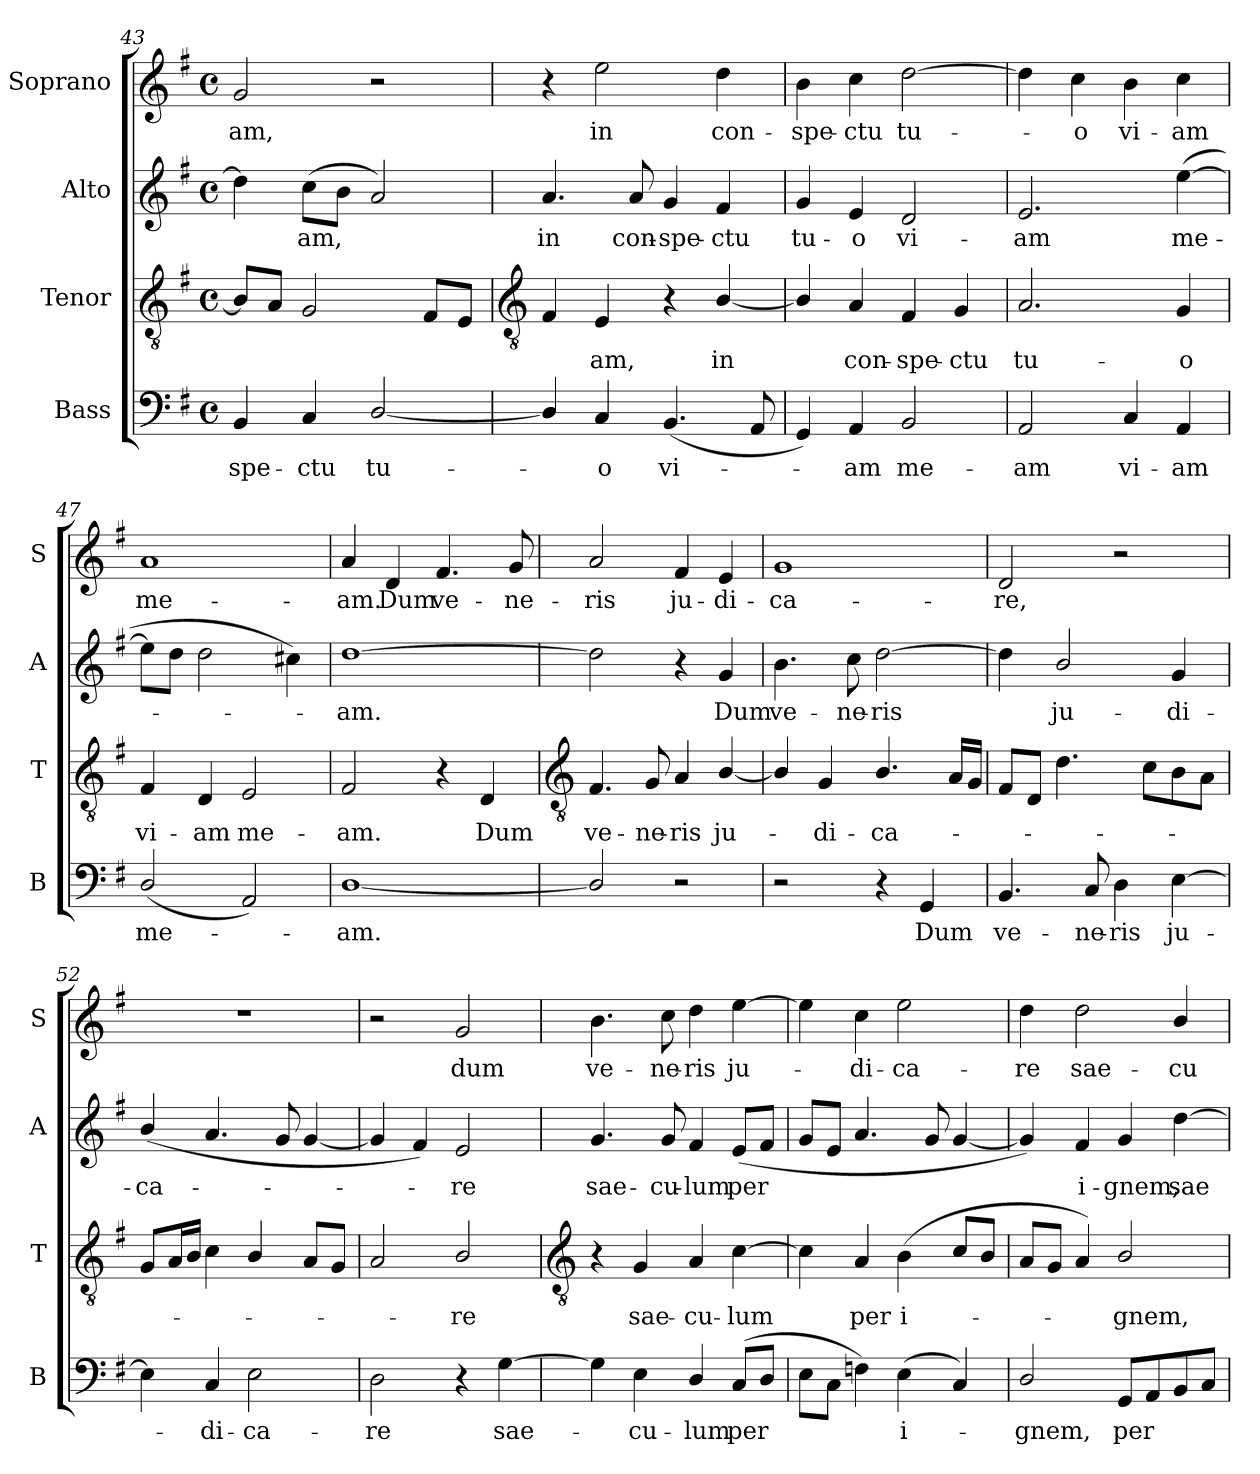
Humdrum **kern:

**kern	**text	**kern	**text	**kern	**text	**kern	**text
*part4	*part4	*part3	*part3	*part2	*part2	*part1	*part1
*staff4	*staff4	*staff3	*staff3	*staff2	*staff2	*staff1	*staff1
*I"Bass	*	*I"Tenor	*	*I"Alto	*	*I"Soprano	*
*I'B	*	*I'T	*	*I'A	*	*I'S	*
*clefF4	*	*clefGv2	*	*clefG2	*	*clefG2	*
*k[f#]	*	*k[f#]	*	*k[f#]	*	*k[f#]	*
*G:	*	*G:	*	*G:	*	*G:	*
*M4/4	*	*M4/4	*	*M4/4	*	*M4/4	*
*met(c)	*	*met(c)	*	*met(c)	*	*met(c)	*
=43	=43	=43	=43	=43	=43	=43	=43
!	!LO:LY:b	!	!	!	!	!	!LO:LY:b
4BB	-spe-	8BL]	.	4dd]	.	2g	am,
.	.	8AJ	.	.	.	.	.
!	!LO:LY:b	!	!	!	!LO:LY:b	!	!
4C	-ctu	2G	.	(>8ccL	am,	.	.
.	.	.	.	8bJ	.	.	.
!	!LO:LY:b	!	!	!	!	!	!
[2D/	tu-	.	.	2a)	.	2r	.
.	.	8F#L	.	.	.	.	.
.	.	8EJ	.	.	.	.	.
!!LO:LB:g=z
=44	=44	=44	=44	=44	=44	=44	=44
*	*	*clefGv2	*	*	*	*	*
!	!	!	!	!	!LO:LY:b	!	!
4D/]	.	4F#	.	4.a	in	4r	.
!	!LO:LY:b	!	!LO:LY:b	!	!	!	!LO:LY:b
4C	o	4E	am,	.	.	2ee	in
!	!	!	!	!	!LO:LY:b	!	!
.	.	.	.	8a	con-	.	.
!	!LO:LY:b	!	!	!	!LO:LY:b	!	!
(<4.BB	vi-	4r	.	4g	-spe-	.	.
!	!	!	!LO:LY:b	!	!LO:LY:b	!	!LO:LY:b
.	.	[4B/	in	4f#	-ctu	4dd	con-
8AA	.	.	.	.	.	.	.
=45	=45	=45	=45	=45	=45	=45	=45
!	!	!	!	!	!LO:LY:b	!	!LO:LY:b
4GG)	.	4B/]	.	4g	tu-	4b	-spe-
!	!LO:LY:b	!	!LO:LY:b	!	!LO:LY:b	!	!LO:LY:b
4AA	am	4A	con-	4e	-o	4cc	-ctu
!	!LO:LY:b	!	!LO:LY:b	!	!LO:LY:b	!	!LO:LY:b
2BB	me-	4F#	-spe-	2d	vi-	[2dd	tu-
!	!	!	!LO:LY:b	!	!	!	!
.	.	4G	-ctu	.	.	.	.
=46	=46	=46	=46	=46	=46	=46	=46
!	!LO:LY:b	!	!LO:LY:b	!	!LO:LY:b	!	!
2AA	-am	2.A	tu-	2.e	-am	4dd]	.
!	!	!	!	!	!	!	!LO:LY:b
.	.	.	.	.	.	4cc	o
!	!LO:LY:b	!	!	!	!	!	!LO:LY:b
4C	vi-	.	.	.	.	4b	vi-
!	!LO:LY:b	!	!LO:LY:b	!	!LO:LY:b	!	!LO:LY:b
4AA	-am	4G	-o	(>[4ee	me-	4cc	-am
=47	=47	=47	=47	=47	=47	=47	=47
!	!LO:LY:b	!	!LO:LY:b	!	!	!	!LO:LY:b
(<2D/	me-	4F#	vi-	8eeL]	.	1a	me-
.	.	.	.	8ddJ	.	.	.
!	!	!	!LO:LY:b	!	!	!	!
.	.	4D	-am	2dd	.	.	.
!	!	!	!LO:LY:b	!	!	!	!
2AA)	.	2E	me-	.	.	.	.
.	.	.	.	4cc#X)	.	.	.
=48	=48	=48	=48	=48	=48	=48	=48
!	!LO:LY:b	!	!LO:LY:b	!	!LO:LY:b	!	!LO:LY:b
[1D/	am.	2F#	-am.	[1dd	am.	4a	-am.
!	!	!	!	!	!	!	!LO:LY:b
.	.	.	.	.	.	4d	Dum
!	!	!	!	!	!	!	!LO:LY:b
.	.	4r	.	.	.	4.f#	ve-
!	!	!	!LO:LY:b	!	!	!	!
.	.	4D	Dum	.	.	.	.
!	!	!	!	!	!	!	!LO:LY:b
.	.	.	.	.	.	8g	-ne-
!!LO:LB:g=z
=49	=49	=49	=49	=49	=49	=49	=49
*	*	*clefGv2	*	*	*	*	*
!	!	!	!LO:LY:b	!	!	!	!LO:LY:b
2D/]	.	4.F#	ve-	2dd]	.	2a	-ris
!	!	!	!LO:LY:b	!	!	!	!
.	.	8G	-ne-	.	.	.	.
!	!	!	!LO:LY:b	!	!	!	!LO:LY:b
2r	.	4A	-ris	4r	.	4f#	ju-
!	!	!	!LO:LY:b	!	!LO:LY:b	!	!LO:LY:b
.	.	[4B/	ju-	4g	Dum	4e	-di-
=50	=50	=50	=50	=50	=50	=50	=50
!	!	!	!	!	!LO:LY:b	!	!LO:LY:b
2r	.	4B/]	.	4.b	ve-	1g	-ca-
!	!	!	!LO:LY:b	!	!	!	!
.	.	4G	di-	.	.	.	.
!	!	!	!	!	!LO:LY:b	!	!
.	.	.	.	8cc	-ne-	.	.
!	!	!	!LO:LY:b	!	!LO:LY:b	!	!
4r	.	4.B/	-ca-	[2dd	-ris	.	.
!	!LO:LY:b	!	!	!	!	!	!
4GG	Dum	.	.	.	.	.	.
.	.	16ALL	.	.	.	.	.
.	.	16GJJ	.	.	.	.	.
=51	=51	=51	=51	=51	=51	=51	=51
!	!LO:LY:b	!	!	!	!	!	!LO:LY:b
4.BB	ve-	8F#L	.	4dd]	.	2d	-re,
.	.	8DJ	.	.	.	.	.
!	!	!	!	!	!LO:LY:b	!	!
.	.	4.d	.	2b/	ju-	.	.
!	!LO:LY:b	!	!	!	!	!	!
8C	-ne-	.	.	.	.	.	.
!	!LO:LY:b	!	!	!	!	!	!
4D	-ris	.	.	.	.	2r	.
.	.	8cL	.	.	.	.	.
!	!LO:LY:b	!	!	!	!LO:LY:b	!	!
[4E	ju-	8B	.	4g	-di-	.	.
.	.	8AJ	.	.	.	.	.
=52	=52	=52	=52	=52	=52	=52	=52
!	!	!	!	!	!LO:LY:b	!	!
4E]	.	8GL	.	(<4b/	-ca-	1r	.
.	.	16AL	.	.	.	.	.
.	.	16BJJ	.	.	.	.	.
!	!LO:LY:b	!	!	!	!	!	!
4C	di-	4c	.	4.a	.	.	.
!	!LO:LY:b	!	!	!	!	!	!
2E	-ca-	4B/	.	.	.	.	.
.	.	.	.	8g	.	.	.
.	.	8AL	.	[4g	.	.	.
.	.	8GJ	.	.	.	.	.
=53	=53	=53	=53	=53	=53	=53	=53
!	!LO:LY:b	!	!	!	!	!	!
2D	-re	2A	.	4g]	.	2r	.
.	.	.	.	4f#)	.	.	.
!	!	!	!LO:LY:b	!	!LO:LY:b	!	!LO:LY:b
4r	.	2B/	re	2e	re	2g	dum
!	!LO:LY:b	!	!	!	!	!	!
[4G	sae-	.	.	.	.	.	.
!!LO:LB:g=z
=54	=54	=54	=54	=54	=54	=54	=54
*	*	*clefGv2	*	*	*	*	*
!	!	!	!	!	!LO:LY:b	!	!LO:LY:b
4G]	.	4r	.	4.g	sae-	4.b	ve-
!	!LO:LY:b	!	!LO:LY:b	!	!	!	!
4E	cu-	4G	sae-	.	.	.	.
!	!	!	!	!	!LO:LY:b	!	!LO:LY:b
.	.	.	.	8g	-cu-	8cc	-ne-
!	!LO:LY:b	!	!LO:LY:b	!	!LO:LY:b	!	!LO:LY:b
4D/	-lum	4A	-cu-	4f#	-lum	4dd	-ris
!	!LO:LY:b	!	!LO:LY:b	!	!LO:LY:b	!	!LO:LY:b
(>8CL	per	[4c	-lum	(<8eL	per	[4ee	ju-
8DJ	.	.	.	8f#J	.	.	.
=55	=55	=55	=55	=55	=55	=55	=55
8EL	.	4c]	.	8gL	.	4ee]	.
8CJ	.	.	.	8eJ	.	.	.
!	!	!	!LO:LY:b	!	!	!	!LO:LY:b
4Fn)	.	4A	per	4.a	.	4cc	di-
!	!LO:LY:b	!	!LO:LY:b	!	!	!	!LO:LY:b
(<4E	i-	(<4B	i-	.	.	2ee	-ca-
.	.	.	.	8g	.	.	.
4C)	.	8c/L	.	[4g	.	.	.
.	.	8B/J	.	.	.	.	.
=56	=56	=56	=56	=56	=56	=56	=56
!	!LO:LY:b	!	!	!	!	!	!LO:LY:b
2D/	gnem,	8AL	.	4g])	.	4dd	-re
.	.	8GJ	.	.	.	.	.
!	!	!	!	!	!LO:LY:b	!	!LO:LY:b
.	.	4A)	.	4f#	i-	2dd	sae-
!	!LO:LY:b	!	!LO:LY:b	!	!LO:LY:b	!	!
8GGL	per	2B/	gnem,	4g	-gnem,	.	.
8AA	.	.	.	.	.	.	.
!	!	!	!	!	!LO:LY:b	!	!LO:LY:b
8BB	.	.	.	[4dd	sae-	4b/	-cu-
8CJ	.	.	.	.	.	.	.
=	=	=	=	=	=	=	=
*-	*-	*-	*-	*-	*-	*-	*-
